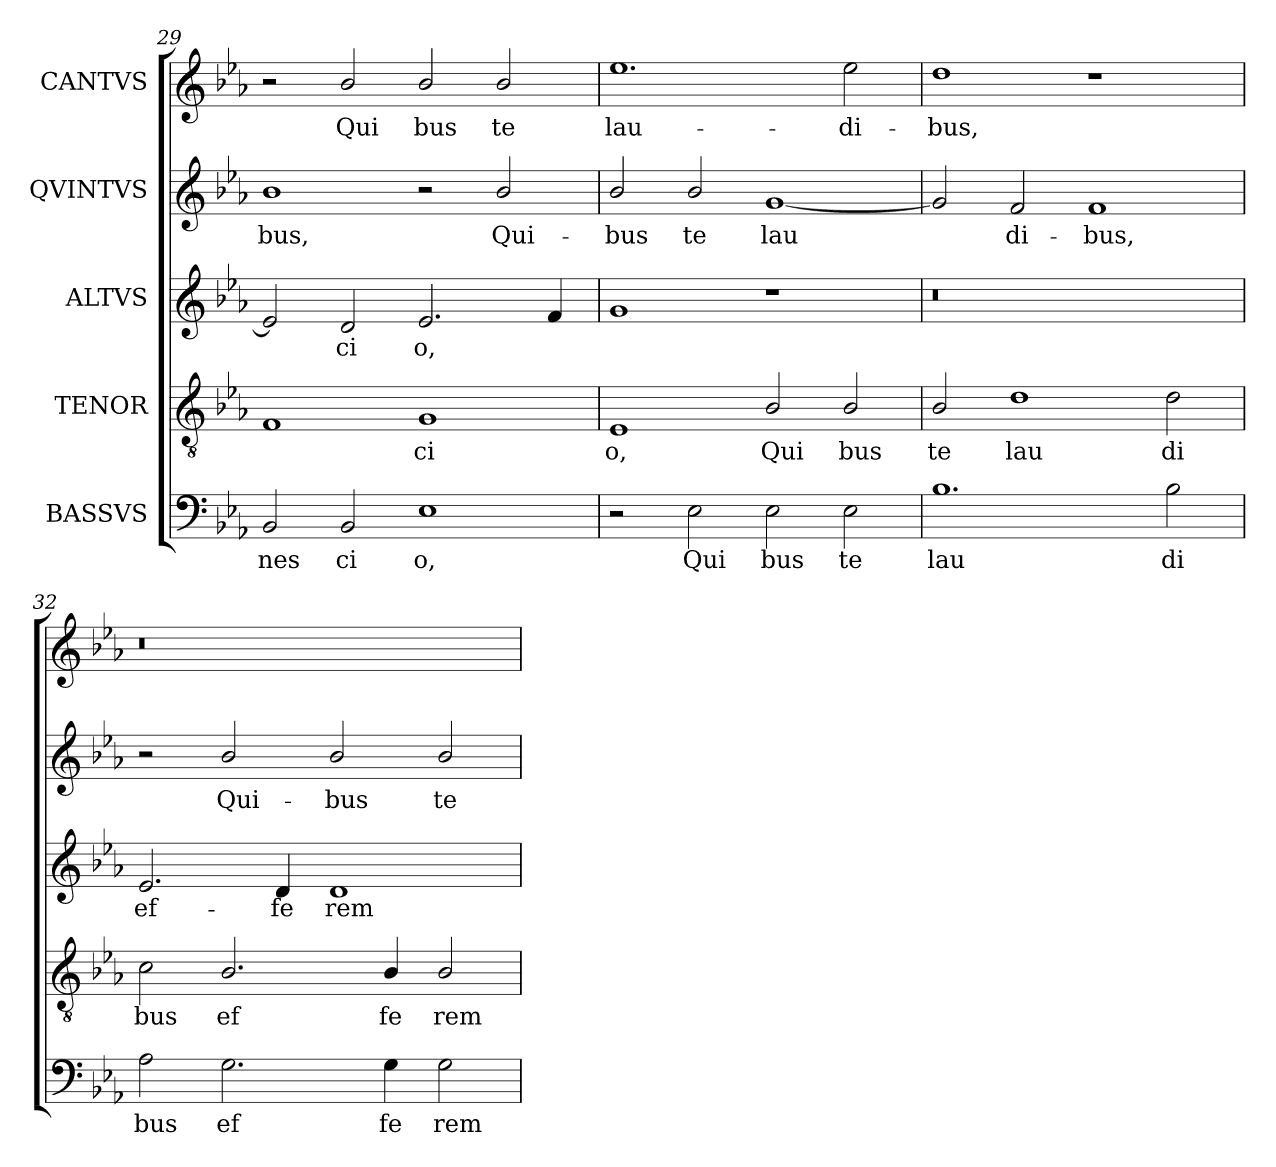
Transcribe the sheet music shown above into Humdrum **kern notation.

**kern	**text	**kern	**text	**kern	**text	**kern	**text	**kern	**text
*part5	*part5	*part4	*part4	*part3	*part3	*part2	*part2	*part1	*part1
*staff5	*staff5	*staff4	*staff4	*staff3	*staff3	*staff2	*staff2	*staff1	*staff1
*I"BASSVS	*	*I"TENOR	*	*I"ALTVS	*	*I"QVINTVS	*	*I"CANTVS	*
*clefF4	*	*clefGv2	*	*clefG2	*	*clefG2	*	*clefG2	*
*k[b-e-a-]	*	*k[b-e-a-]	*	*k[b-e-a-]	*	*k[b-e-a-]	*	*k[b-e-a-]	*
*E-:	*	*E-:	*	*E-:	*	*E-:	*	*E-:	*
=29	=29	=29	=29	=29	=29	=29	=29	=29	=29
!	!LO:LY:b:cj	!	!LO:LY:b:cj	!	!LO:LY:b:cj	!	!LO:LY:b:cj	!	!
2BB-/	nes	1F	.	2e-/]	.	1b-	-bus,	2r	.
!	!LO:LY:b:cj	!	!	!	!LO:LY:b:cj	!	!	!	!LO:LY:b:cj
2BB-/	ci	.	.	2d/	ci	.	.	2b-/	Qui
!	!LO:LY:b:cj	!	!LO:LY:b:cj	!	!LO:LY:b:cj	!	!	!	!LO:LY:b:cj
1E-	o,	1G	ci	2.e-/	o,	2r	.	2b-/	bus
!	!	!	!	!	!	!	!LO:LY:b:cj	!	!LO:LY:b:cj
.	.	.	.	.	.	2b-/	Qui-	2b-/	te
!	!	!	!	!	!LO:LY:b:cj	!	!	!	!
.	.	.	.	4f/	.	.	.	.	.
=30	=30	=30	=30	=30	=30	=30	=30	=30	=30
!	!	!	!LO:LY:b:cj	!	!LO:LY:b:cj	!	!LO:LY:b:cj	!	!LO:LY:b:cj
2r	.	1E-	o,	1g	.	2b-/	-bus	1.ee-	lau-
!	!LO:LY:b:cj	!	!	!	!	!	!LO:LY:b:cj	!	!
2E-\	Qui	.	.	.	.	2b-/	te	.	.
!	!LO:LY:b:cj	!	!LO:LY:b:cj	!	!	!	!LO:LY:b:cj	!	!
2E-\	bus	2B-/	Qui	1r	.	[<1g	lau-	.	.
!	!LO:LY:b:cj	!	!LO:LY:b:cj	!	!	!	!	!	!LO:LY:b:cj
2E-\	te	2B-/	bus	.	.	.	.	2ee-\	-di-
=31	=31	=31	=31	=31	=31	=31	=31	=31	=31
!	!LO:LY:b:cj	!	!LO:LY:b:cj	!	!	!	!LO:LY:b:cj	!	!LO:LY:b:cj
1.B-	lau	2B-/	te	0r	.	2g/]	--	1dd	-bus,
!	!	!	!LO:LY:b:cj	!	!	!	!LO:LY:b:cj	!	!
.	.	1d	lau	.	.	2f/	-di-	.	.
!	!	!	!	!	!	!	!LO:LY:b:cj	!	!
.	.	.	.	.	.	1f	-bus,	1r	.
!	!LO:LY:b:cj	!	!LO:LY:b:cj	!	!	!	!	!	!
2B-\	di	2d\	di	.	.	.	.	.	.
!!LO:PB:g=z
=32	=32	=32	=32	=32	=32	=32	=32	=32	=32
!	!LO:LY:b:cj	!	!LO:LY:b:cj	!	!LO:LY:b:cj	!	!	!	!
2A-\	bus	2c\	bus	2.e-/	ef-	2r	.	0r	.
!	!LO:LY:b:cj	!	!LO:LY:b:cj	!	!	!	!LO:LY:b:cj	!	!
2.G\	ef	2.B-/	ef	.	.	2b-/	Qui-	.	.
!	!	!	!	!	!LO:LY:b:cj	!	!	!	!
.	.	.	.	4d/	-fe	.	.	.	.
!	!	!	!	!	!LO:LY:b:cj	!	!LO:LY:b:cj	!	!
.	.	.	.	1d	rem	2b-/	-bus	.	.
!	!LO:LY:b:cj	!	!LO:LY:b:cj	!	!	!	!	!	!
4G\	fe	4B-/	fe	.	.	.	.	.	.
!	!LO:LY:b:cj	!	!LO:LY:b:cj	!	!	!	!LO:LY:b:cj	!	!
2G\	rem	2B-/	rem	.	.	2b-/	te	.	.
=	=	=	=	=	=	=	=	=	=
*-	*-	*-	*-	*-	*-	*-	*-	*-	*-
